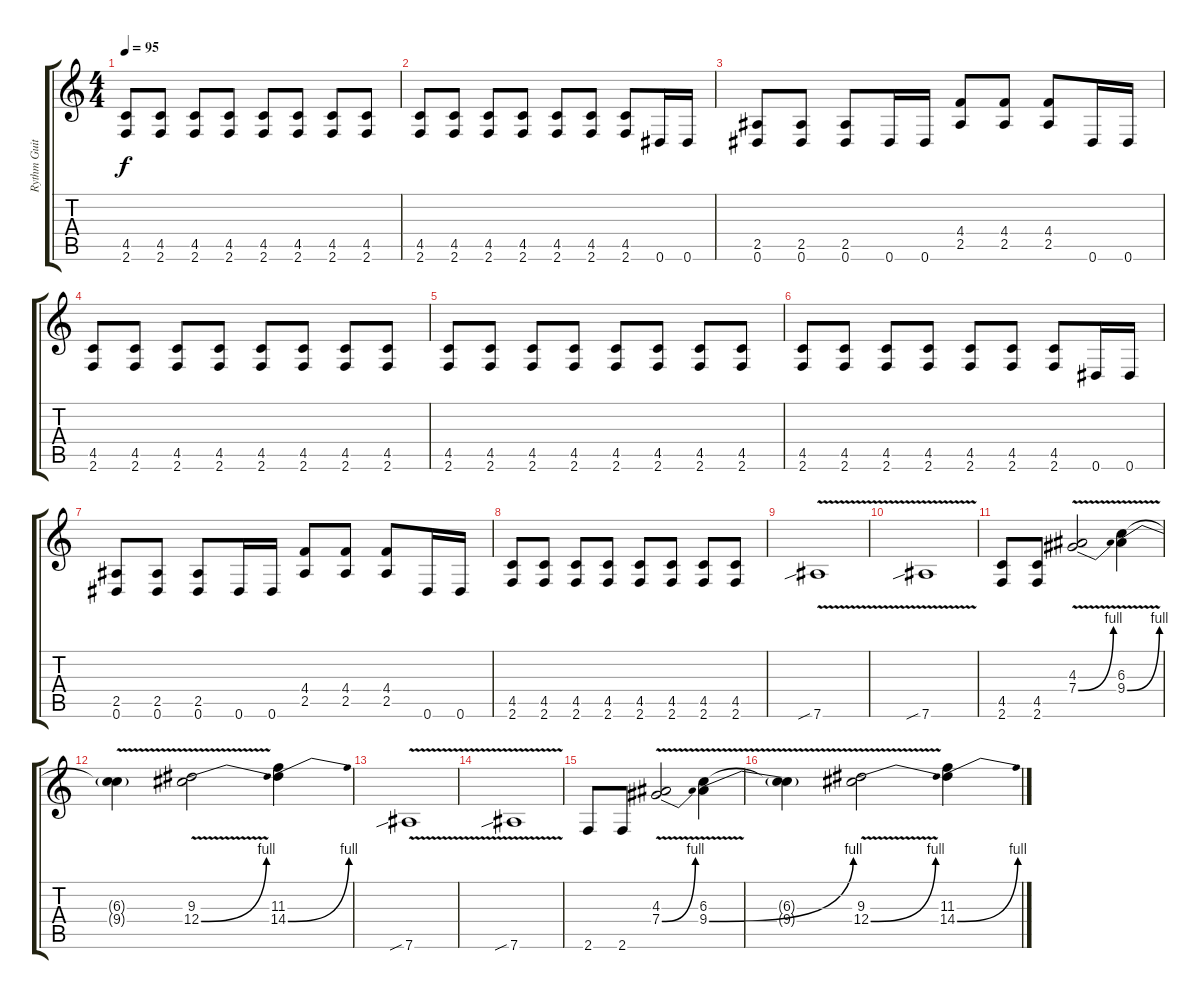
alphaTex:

\track ("Rythm Guitar" "Rythm Guit") {instrument distortionguitar}
\staff {score tabs}
\tuning (Eb4 Bb3 Gb3 Db3 Ab2 Eb2) {hide}
\ts (4 4)
\tempo 95
\clef g2
\ks c
(4.5 2.6).8{dy f} (4.5 2.6).8 (4.5 2.6).8 (4.5 2.6).8 (4.5 2.6).8 (4.5 2.6).8 (4.5 2.6).8 (4.5 2.6).8 |
(4.5 2.6).8 (4.5 2.6).8 (4.5 2.6).8 (4.5 2.6).8 (4.5 2.6).8 (4.5 2.6).8 (4.5 2.6).8 0.6.16 0.6.16 |
(2.5 0.6).8 (2.5 0.6).8 (2.5 0.6).8 0.6.16 0.6.16 (4.4 2.5).8 (4.4 2.5).8 (4.4 2.5).8 0.6.16 0.6.16 |
(4.5 2.6).8 (4.5 2.6).8 (4.5 2.6).8 (4.5 2.6).8 (4.5 2.6).8 (4.5 2.6).8 (4.5 2.6).8 (4.5 2.6).8 |
(4.5 2.6).8 (4.5 2.6).8 (4.5 2.6).8 (4.5 2.6).8 (4.5 2.6).8 (4.5 2.6).8 (4.5 2.6).8 (4.5 2.6).8 |
(4.5 2.6).8 (4.5 2.6).8 (4.5 2.6).8 (4.5 2.6).8 (4.5 2.6).8 (4.5 2.6).8 (4.5 2.6).8 0.6.16 0.6.16 |
(2.5 0.6).8 (2.5 0.6).8 (2.5 0.6).8 0.6.16 0.6.16 (4.4 2.5).8 (4.4 2.5).8 (4.4 2.5).8 0.6.16 0.6.16 |
(4.5 2.6).8 (4.5 2.6).8 (4.5 2.6).8 (4.5 2.6).8 (4.5 2.6).8 (4.5 2.6).8 (4.5 2.6).8 (4.5 2.6).8 |
7.6{v sib}.1 |
7.6{v sib}.1 |
(4.5 2.6).8 (4.5 2.6).8 (4.3 7.4{be (bend 0 0 60 4) v}).2 (6.3 9.4{be (bend 0 0 60 4) v}).4 |
(6.3{t} 9.4{t}).4 (9.3 12.4{be (bend 0 0 60 4) v}).2 (11.3 14.4{be (bend 0 0 60 4)}).4 |
7.6{v sib}.1 |
7.6{v sib}.1 |
2.6.8 2.6.8 (4.3 7.4{be (bend 0 0 60 4) v}).2 (6.3 9.4{be (bend 0 0 60 4) v}).4 |
(6.3{t} 9.4{t}).4 (9.3 12.4{be (bend 0 0 60 4) v}).2 (11.3 14.4{be (bend 0 0 60 4)}).4
